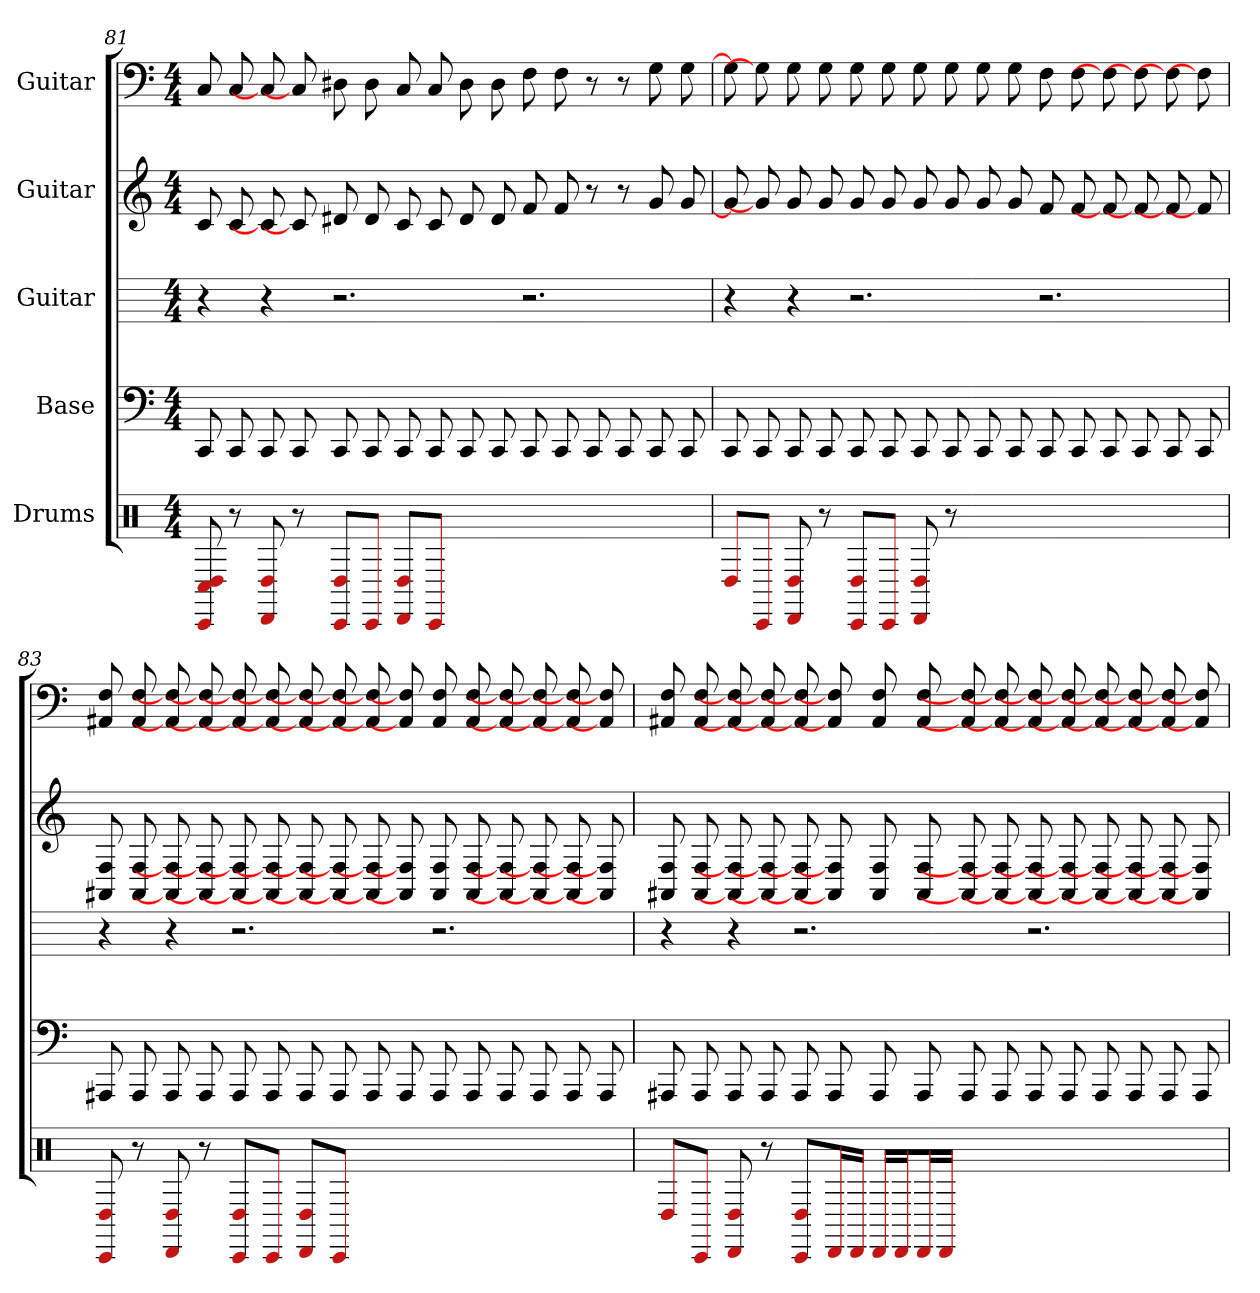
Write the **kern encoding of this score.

**kern	**kern	**kern	**kern	**kern
*part5	*part4	*part3	*part2	*part1
*staff5	*staff4	*staff3	*staff2	*staff1
*I"Drums	*I"Base	*I"Guitar	*I"Guitar	*I"Guitar
*clefX	*	*	*	*
*k[]	*k[]	*k[]	*k[]	*k[]
*M4/4	*M4/4	*M4/4	*M4/4	*M4/4
=81	=81	=81	=81	=81
8D# 8C# 8CC	8CC	4r	8c	8C
8r	8CC	.	8c	8C
8D# 8DD	8CC	4r	8c]	8C]
8r	8CC	.	8c]	8C]
8D#/ 8CC/L	8CC	2.r	8d#	8D#
8CC/J	8CC	.	8d#	8D#
8D#/ 8DD/L	8CC	.	8c	8C
8CC/J	8CC	.	8c	8C
1ryy	8CC	.	8d#	8D#
.	8CC	.	8d#	8D#
.	8CC	2.r	8f	8F
.	8CC	.	8f	8F
.	8CC	.	8r	8r
.	8CC	.	8r	8r
.	8CC	.	8g	8G
.	8CC	.	8g	8G
=82	=82	=82	=82	=82
8D#/L	8CC	4r	8g]	8G]
8CC/J	8CC	.	8g]	8G]
8D# 8DD	8CC	4r	8g	8G
8r	8CC	.	8g	8G
8D#/ 8CC/L	8CC	2.r	8g	8G
8CC/J	8CC	.	8g	8G
8D# 8DD	8CC	.	8g	8G
8r	8CC	.	8g	8G
1ryy	8CC	.	8g	8G
.	8CC	.	8g	8G
.	8CC	2.r	8f	8F
.	8CC	.	8f	8F
.	8CC	.	8f]	8F]
.	8CC	.	8f]	8F]
.	8CC	.	8f]	8F]
.	8CC	.	8f]	8F]
=83	=83	=83	=83	=83
8D# 8CC	8AAA#	4r	8F 8AA#	8F 8AA#
8r	8AAA#	.	8F 8AA#	8F 8AA#
8D# 8DD	8AAA#	4r	8F] 8AA#]	8F] 8AA#]
8r	8AAA#	.	8F] 8AA#]	8F] 8AA#]
8D#/ 8CC/L	8AAA#	2.r	8F] 8AA#]	8F] 8AA#]
8CC/J	8AAA#	.	8F] 8AA#]	8F] 8AA#]
8D#/ 8DD/L	8AAA#	.	8F] 8AA#]	8F] 8AA#]
8CC/J	8AAA#	.	8F] 8AA#]	8F] 8AA#]
1ryy	8AAA#	.	8F] 8AA#]	8F] 8AA#]
.	8AAA#	.	8F] 8AA#]	8F] 8AA#]
.	8AAA#	2.r	8F 8AA#	8F 8AA#
.	8AAA#	.	8F 8AA#	8F 8AA#
.	8AAA#	.	8F] 8AA#]	8F] 8AA#]
.	8AAA#	.	8F] 8AA#]	8F] 8AA#]
.	8AAA#	.	8F] 8AA#]	8F] 8AA#]
.	8AAA#	.	8F] 8AA#]	8F] 8AA#]
=84	=84	=84	=84	=84
8D#/L	8AAA#	4r	8F 8AA#	8F 8AA#
8CC/J	8AAA#	.	8F 8AA#	8F 8AA#
8D# 8DD	8AAA#	4r	8F] 8AA#]	8F] 8AA#]
8r	8AAA#	.	8F] 8AA#]	8F] 8AA#]
8D#/ 8CC/L	8AAA#	2.r	8F] 8AA#]	8F] 8AA#]
16DD/L	8AAA#	.	8F] 8AA#]	8F] 8AA#]
16DD/JJ	.	.	.	.
16DD/LL	8AAA#	.	8F 8AA#	8F 8AA#
16DD/J	.	.	.	.
16DD/L	8AAA#	.	8F 8AA#	8F 8AA#
16DD/JJ	.	.	.	.
1ryy	8AAA#	.	8F] 8AA#]	8F] 8AA#]
.	8AAA#	.	8F] 8AA#]	8F] 8AA#]
.	8AAA#	2.r	8F] 8AA#]	8F] 8AA#]
.	8AAA#	.	8F] 8AA#]	8F] 8AA#]
.	8AAA#	.	8F] 8AA#]	8F] 8AA#]
.	8AAA#	.	8F] 8AA#]	8F] 8AA#]
.	8AAA#	.	8F] 8AA#]	8F] 8AA#]
.	8AAA#	.	8F] 8AA#]	8F] 8AA#]
=	=	=	=	=
*-	*-	*-	*-	*-
